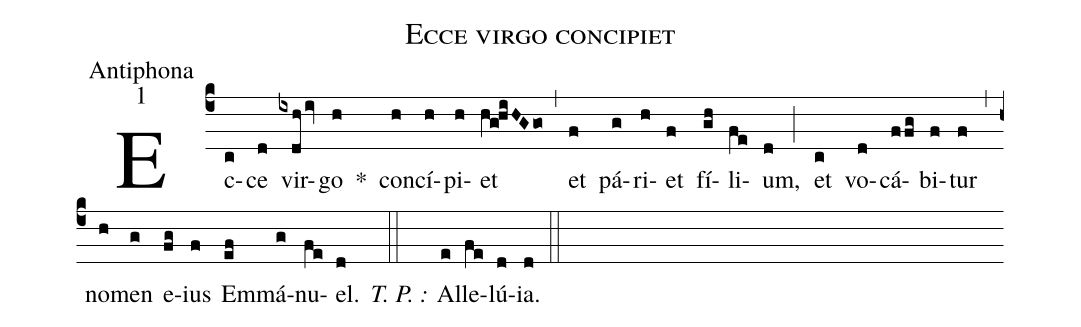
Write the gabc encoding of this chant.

name:Ecce virgo concipiet;
office-part:Antiphona;
mode:1;
%%
(c4)Ec(c)ce(d) vir(ixdhiv)go(h) *() con(h)cí(h)pi(h)et(hg!hiHGgo) (,) et(f) pá(g)ri(h)et(f) fí(gh)li(fe)um,(d) (;) et(c) vo(d)cá(ffg)bi(f)tur(f) (,) no(h)men(g) e(fg)ius(f) Em(ef)má(g)nu(fe)el.(d) (::) <i>T. P. :</i> Al(e)le(fe)lú(d)ia.(d) (::)
